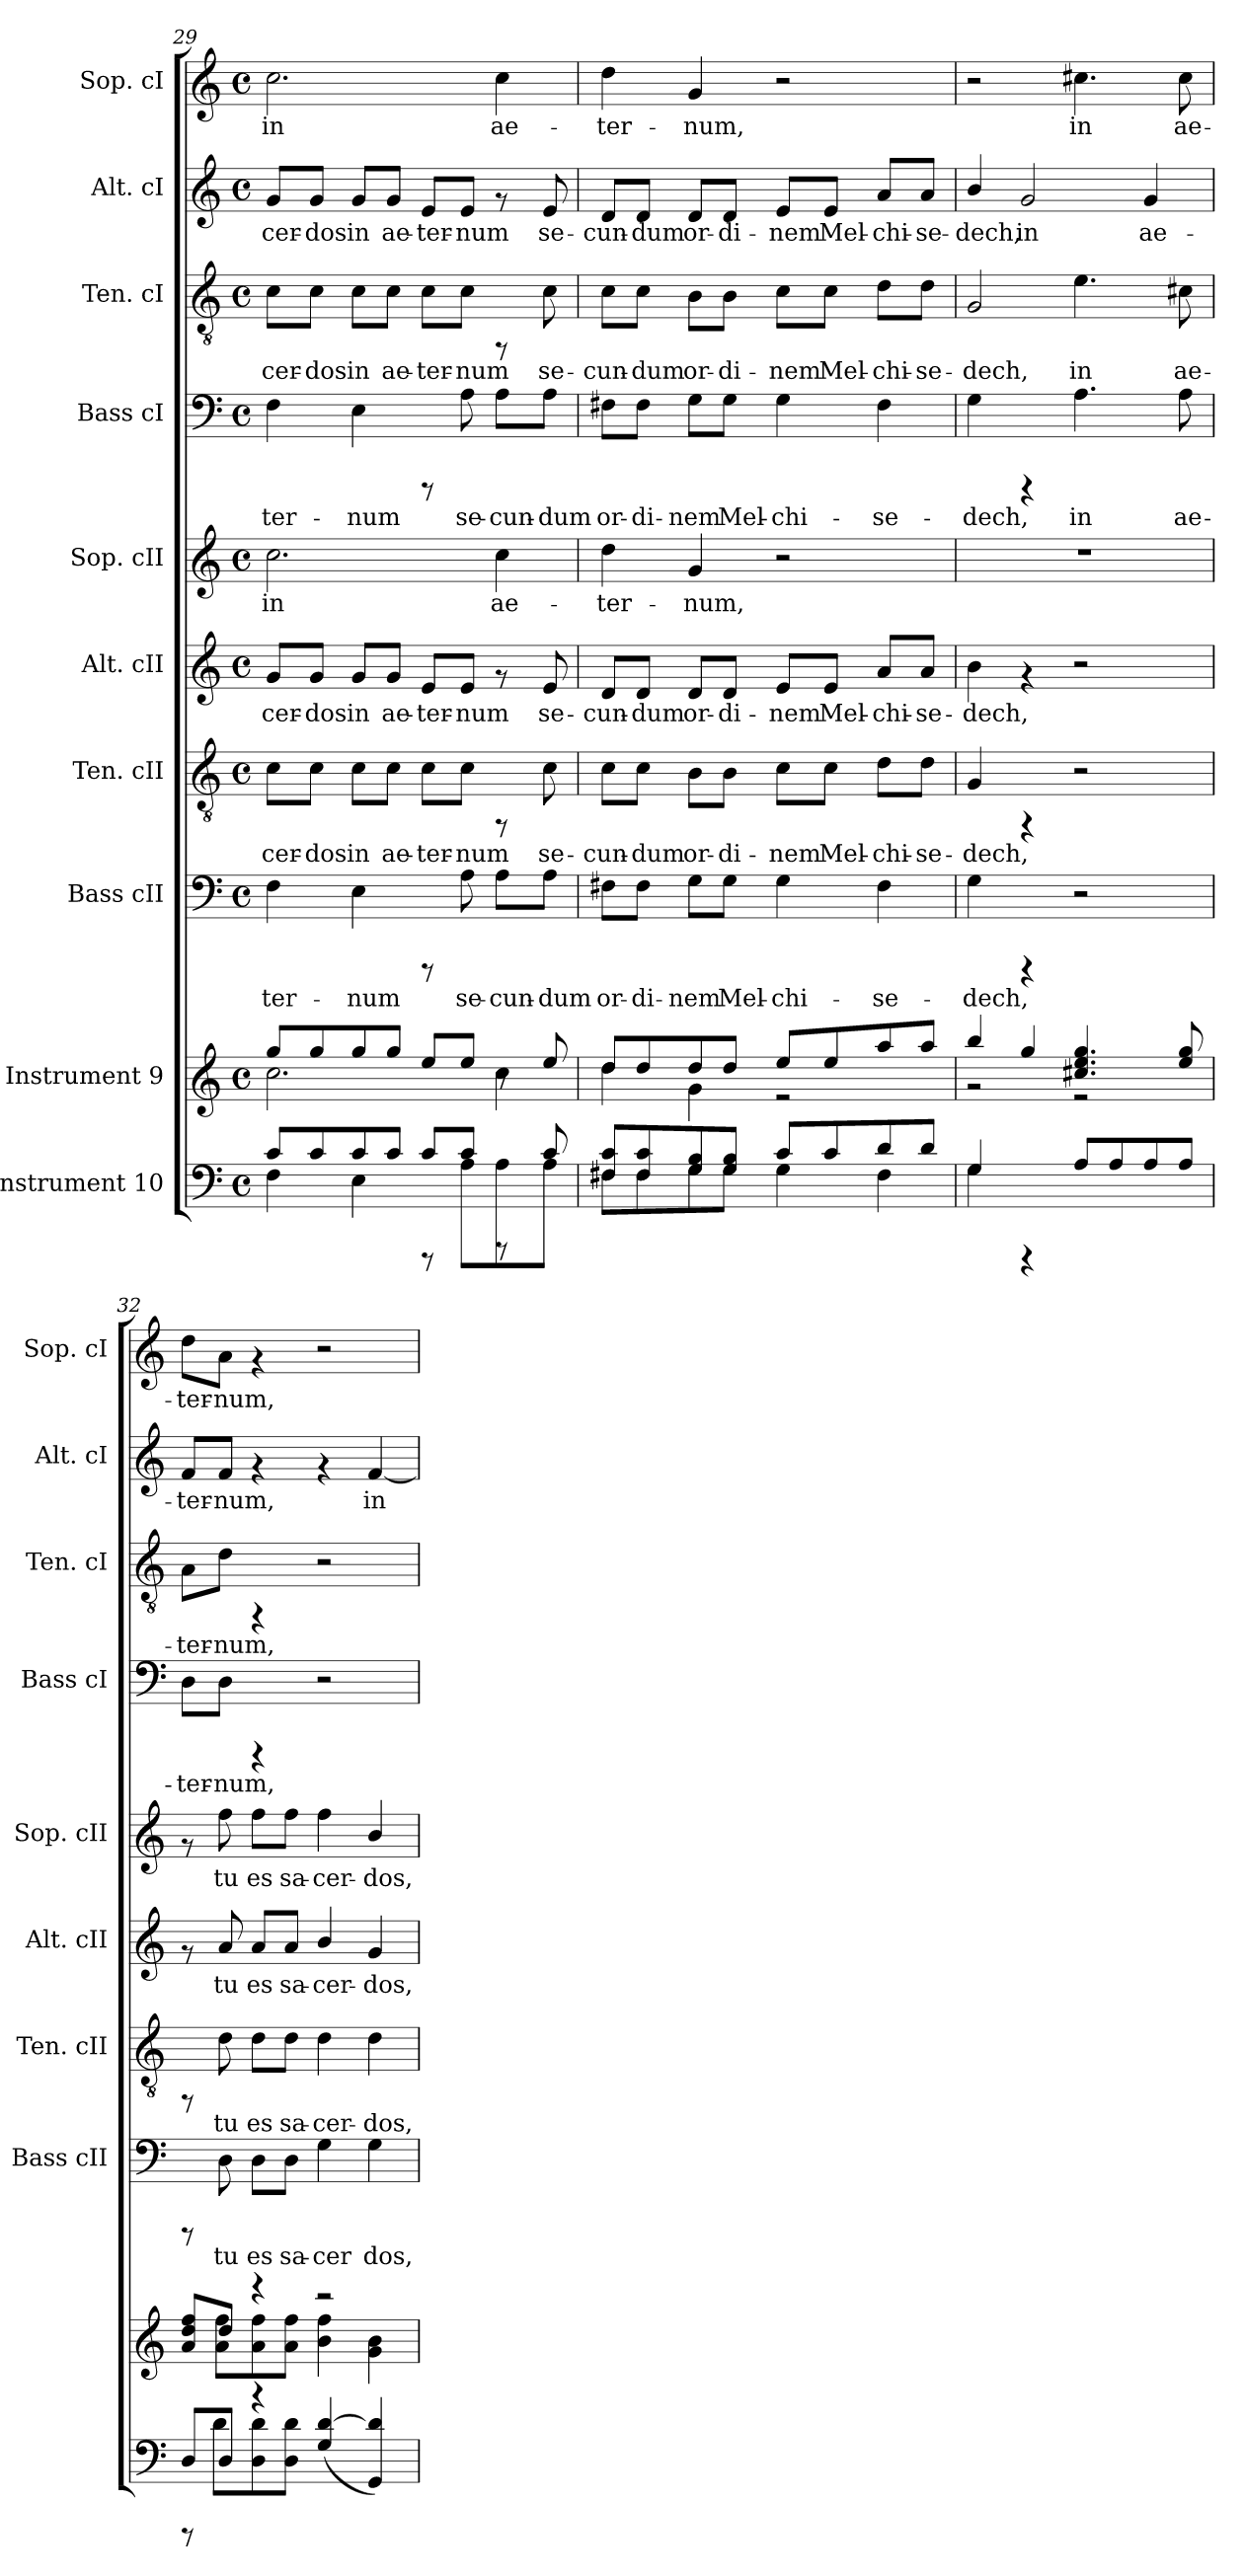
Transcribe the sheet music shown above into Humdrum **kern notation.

**kern	**kern	**kern	**text	**kern	**text	**kern	**text	**kern	**text	**kern	**text	**kern	**text	**kern	**text	**kern	**text
*part10	*part9	*part8	*part8	*part7	*part7	*part6	*part6	*part5	*part5	*part4	*part4	*part3	*part3	*part2	*part2	*part1	*part1
*staff10	*staff9	*staff8	*staff8	*staff7	*staff7	*staff6	*staff6	*staff5	*staff5	*staff4	*staff4	*staff3	*staff3	*staff2	*staff2	*staff1	*staff1
*I"Instrument 10	*I"Instrument 9	*I"Bass cII	*	*I"Ten. cII	*	*I"Alt. cII	*	*I"Sop. cII	*	*I"Bass cI	*	*I"Ten. cI	*	*I"Alt. cI	*	*I"Sop. cI	*
*	*	*I'Bass cII	*	*I'Ten. cII	*	*I'Alt. cII	*	*I'Sop. cII	*	*I'Bass cI	*	*I'Ten. cI	*	*I'Alt. cI	*	*I'Sop. cI	*
!!LO:PB:g=z
*clefF4	*clefG2	*clefF4	*	*clefGv2	*	*clefG2	*	*clefG2	*	*clefF4	*	*clefGv2	*	*clefG2	*	*clefG2	*
*k[]	*k[]	*k[]	*	*k[]	*	*k[]	*	*k[]	*	*k[]	*	*k[]	*	*k[]	*	*k[]	*
*C:	*C:	*C:	*	*C:	*	*C:	*	*C:	*	*C:	*	*C:	*	*C:	*	*C:	*
*M4/4	*M4/4	*M4/4	*	*M4/4	*	*M4/4	*	*M4/4	*	*M4/4	*	*M4/4	*	*M4/4	*	*M4/4	*
*met(c)	*met(c)	*met(c)	*	*met(c)	*	*met(c)	*	*met(c)	*	*met(c)	*	*met(c)	*	*met(c)	*	*met(c)	*
=29	=29	=29	=29	=29	=29	=29	=29	=29	=29	=29	=29	=29	=29	=29	=29	=29	=29
*^	*^	*	*	*	*	*	*	*	*	*	*	*	*	*	*	*	*
!	!	!	!	!	!LO:LY:b:cj	!	!LO:LY:b:cj	!	!LO:LY:b:cj	!	!LO:LY:b:cj	!	!LO:LY:b:cj	!	!LO:LY:b:cj	!	!LO:LY:b:cj	!	!LO:LY:b:cj
8c/L	4F\	8gg/L	2.cc\	4F\	ter-	8c\L	cer-	8g/L	cer-	2.cc\	in	4F\	-ter-	8c\L	-cer-	8g/L	-cer-	2.cc\	in
!	!	!	!	!	!	!	!LO:LY:b:cj	!	!LO:LY:b:cj	!	!	!	!	!	!LO:LY:b:cj	!	!LO:LY:b:cj	!	!
8c/	.	8gg/	.	.	.	8c\J	-dos	8g/J	-dos	.	.	.	.	8c\J	-dos	8g/J	-dos	.	.
!	!	!	!	!	!LO:LY:b:cj	!	!LO:LY:b:cj	!	!LO:LY:b:cj	!	!	!	!LO:LY:b:cj	!	!LO:LY:b:cj	!	!LO:LY:b:cj	!	!
8c/	4E\	8gg/	.	4E\	-num	8c\L	in	8g/L	in	.	.	4E\	-num	8c\L	in	8g/L	in	.	.
!	!	!	!	!	!	!	!LO:LY:b:cj	!	!LO:LY:b:cj	!	!	!	!	!	!LO:LY:b:cj	!	!LO:LY:b:cj	!	!
8c/J	.	8gg/J	.	.	.	8c\J	ae-	8g/J	ae-	.	.	.	.	8c\J	ae-	8g/J	ae-	.	.
!	!	!	!	!	!	!	!LO:LY:b:cj	!	!LO:LY:b:cj	!	!	!	!	!	!LO:LY:b:cj	!	!LO:LY:b:cj	!	!
8c/L	8rCCC	8ee/L	.	8rCCC	.	8c\L	-ter-	8e/L	-ter-	.	.	8rCCC	.	8c\L	-ter-	8e/L	-ter-	.	.
!	!	!	!	!	!LO:LY:b:cj	!	!LO:LY:b:cj	!	!LO:LY:b:cj	!	!	!	!LO:LY:b:cj	!	!LO:LY:b:cj	!	!LO:LY:b:cj	!	!
8c/J	8A\L	8ee/J	.	8A\	se-	8c\J	-num	8e/J	-num	.	.	8A\	se-	8c\J	-num	8e/J	-num	.	.
!	!	!	!	!	!LO:LY:b:cj	!	!	!	!	!	!LO:LY:b:cj	!	!LO:LY:b:cj	!	!	!	!	!	!LO:LY:b:cj
8rEEE	8A\	8ra	4cc\	8A\L	-cun-	8rFF	.	8rf	.	4cc\	ae-	8A\L	-cun-	8rFF	.	8rf	.	4cc\	ae-
!	!	!	!	!	!LO:LY:b:cj	!	!LO:LY:b:cj	!	!LO:LY:b:cj	!	!	!	!LO:LY:b:cj	!	!LO:LY:b:cj	!	!LO:LY:b:cj	!	!
8c/	8A\J	8ee/	.	8A\J	-dum	8c\	se-	8e/	se-	.	.	8A\J	-dum	8c\	se-	8e/	se-	.	.
=30	=30	=30	=30	=30	=30	=30	=30	=30	=30	=30	=30	=30	=30	=30	=30	=30	=30	=30	=30
!	!	!	!	!	!LO:LY:b:cj	!	!LO:LY:b:cj	!	!LO:LY:b:cj	!	!LO:LY:b:cj	!	!LO:LY:b:cj	!	!LO:LY:b:cj	!	!LO:LY:b:cj	!	!LO:LY:b:cj
8c/ 8F#X/L	8F#\L	8dd/L	4dd\	8F#X\L	or-	8c\L	-cun-	8d/L	-cun-	4dd\	-ter-	8F#X\L	or-	8c\L	-cun-	8d/L	-cun-	4dd\	-ter-
!	!	!	!	!	!LO:LY:b:cj	!	!LO:LY:b:cj	!	!LO:LY:b:cj	!	!	!	!LO:LY:b:cj	!	!LO:LY:b:cj	!	!LO:LY:b:cj	!	!
8c/ 8F#/	8F#\	8dd/	.	8F#\J	-di-	8c\J	-dum	8d/J	-dum	.	.	8F#\J	-di-	8c\J	-dum	8d/J	-dum	.	.
!	!	!	!	!	!LO:LY:b:cj	!	!LO:LY:b:cj	!	!LO:LY:b:cj	!	!LO:LY:b:cj	!	!LO:LY:b:cj	!	!LO:LY:b:cj	!	!LO:LY:b:cj	!	!LO:LY:b:cj
8B/ 8G/	8G\	8dd/	4g\	8G\L	-nem	8B\L	or-	8d/L	or-	4g/	-num,	8G\L	-nem	8B\L	or-	8d/L	or-	4g/	-num,
!	!	!	!	!	!LO:LY:b:cj	!	!LO:LY:b:cj	!	!LO:LY:b:cj	!	!	!	!LO:LY:b:cj	!	!LO:LY:b:cj	!	!LO:LY:b:cj	!	!
8B/ 8G/J	8G\J	8dd/J	.	8G\J	Mel-	8B\J	-di-	8d/J	-di-	.	.	8G\J	Mel-	8B\J	-di-	8d/J	-di-	.	.
!	!	!	!	!	!LO:LY:b:cj	!	!LO:LY:b:cj	!	!LO:LY:b:cj	!	!	!	!LO:LY:b:cj	!	!LO:LY:b:cj	!	!LO:LY:b:cj	!	!
8c/L	4G\	8ee/L	2r	4G\	-chi-	8c\L	-nem	8e/L	-nem	2r	.	4G\	-chi-	8c\L	-nem	8e/L	-nem	2r	.
!	!	!	!	!	!	!	!LO:LY:b:cj	!	!LO:LY:b:cj	!	!	!	!	!	!LO:LY:b:cj	!	!LO:LY:b:cj	!	!
8c/	.	8ee/	.	.	.	8c\J	Mel-	8e/J	Mel-	.	.	.	.	8c\J	Mel-	8e/J	Mel-	.	.
!	!	!	!	!	!LO:LY:b:cj	!	!LO:LY:b:cj	!	!LO:LY:b:cj	!	!	!	!LO:LY:b:cj	!	!LO:LY:b:cj	!	!LO:LY:b:cj	!	!
8d/	4F#\	8aa/	.	4F#\	-se-	8d\L	-chi-	8a/L	-chi-	.	.	4F#\	-se-	8d\L	-chi-	8a/L	-chi-	.	.
!	!	!	!	!	!	!	!LO:LY:b:cj	!	!LO:LY:b:cj	!	!	!	!	!	!LO:LY:b:cj	!	!LO:LY:b:cj	!	!
8d/J	.	8aa/J	.	.	.	8d\J	-se-	8a/J	-se-	.	.	.	.	8d\J	-se-	8a/J	-se-	.	.
=31	=31	=31	=31	=31	=31	=31	=31	=31	=31	=31	=31	=31	=31	=31	=31	=31	=31	=31	=31
!	!	!	!	!	!LO:LY:b:cj	!	!LO:LY:b:cj	!	!LO:LY:b:cj	!	!	!	!LO:LY:b:cj	!	!LO:LY:b:cj	!	!LO:LY:b:cj	!	!
4G/	4G\	4bb/	2r	4G\	-dech,	4G/	-dech,	4b\	-dech,	1r	.	4G\	-dech,	2G/	-dech,	4b/	-dech,	2r	.
!	!	!	!	!	!	!	!	!	!	!	!	!	!	!	!	!	!LO:LY:b:cj	!	!
4rCCC	2.ryy	4gg/	.	4rCCC	.	4rFF	.	4rf	.	.	.	4rCCC	.	.	.	2g/	in	.	.
!	!	!	!	!	!	!	!	!	!	!	!	!	!LO:LY:b:cj	!	!LO:LY:b:cj	!	!	!	!LO:LY:b:cj
8A/L	.	4.gg/ 4.ee/ 4.cc#X/	2r	2r	.	2r	.	2r	.	.	.	4.A\	in	4.e\	in	.	.	4.cc#X\	in
8A/	.	.	.	.	.	.	.	.	.	.	.	.	.	.	.	.	.	.	.
!	!	!	!	!	!	!	!	!	!	!	!	!	!	!	!	!	!LO:LY:b:cj	!	!
8A/	.	.	.	.	.	.	.	.	.	.	.	.	.	.	.	4g/	ae-	.	.
!	!	!	!	!	!	!	!	!	!	!	!	!	!LO:LY:b:cj	!	!LO:LY:b:cj	!	!	!	!LO:LY:b:cj
8A/J	.	8gg/ 8ee/	.	.	.	.	.	.	.	.	.	8A\	ae-	8c#X\	ae-	.	.	8cc#\	ae-
!!LO:PB:g=z
=32	=32	=32	=32	=32	=32	=32	=32	=32	=32	=32	=32	=32	=32	=32	=32	=32	=32	=32	=32
!	!	!	!	!	!	!	!	!	!	!	!	!	!LO:LY:b:cj	!	!LO:LY:b:cj	!	!LO:LY:b:cj	!	!LO:LY:b:cj
8D/L	8rCCC	8ff/ 8dd/ 8a/L	8ryy	8rCCC	.	8rFF	.	8rf	.	8rf	.	8D\L	-ter-	8A\L	-ter-	8f/L	-ter-	8dd\L	-ter-
!	!	!	!	!	!LO:LY:b:cj	!	!LO:LY:b:cj	!	!LO:LY:b:cj	!	!LO:LY:b:cj	!	!LO:LY:b:cj	!	!LO:LY:b:cj	!	!LO:LY:b:cj	!	!LO:LY:b:cj
8D/J	8d\L	8dd/J	8ff\ 8a\L	8D\	tu	8d\	tu	8a/	tu	8ff\	tu	8D\J	-num,	8d\J	-num,	8f/J	-num,	8a\J	-num,
!	!	!	!	!	!LO:LY:b:cj	!	!LO:LY:b:cj	!	!LO:LY:b:cj	!	!LO:LY:b:cj	!	!	!	!	!	!	!	!
4r	8d\ 8D\	4r	8ff\ 8a\	8D\L	es	8d\L	es	8a/L	es	8ff\L	es	4rCCC	.	4rFF	.	4rf	.	4rf	.
!	!	!	!	!	!LO:LY:b:cj	!	!LO:LY:b:cj	!	!LO:LY:b:cj	!	!LO:LY:b:cj	!	!	!	!	!	!	!	!
.	8d\ 8D\J	.	8ff\ 8a\J	8D\J	sa-	8d\J	sa-	8a/J	sa-	8ff\J	sa-	.	.	.	.	.	.	.	.
!	!	!	!	!	!LO:LY:b:cj	!	!LO:LY:b:cj	!	!LO:LY:b:cj	!	!LO:LY:b:cj	!	!	!	!	!	!	!	!
(<[>4d/ 4G/	2ryy	2r	4ff\ 4b\	4G\	-cer	4d\	-cer-	4b/	-cer-	4ff\	-cer-	2r	.	2r	.	4rf	.	2r	.
!	!	!	!	!	!LO:LY:b:cj	!	!LO:LY:b:cj	!	!LO:LY:b:cj	!	!LO:LY:b:cj	!	!	!	!	!	!LO:LY:b:cj	!	!
4d/] 4GG/)	.	.	4g\ 4b\	4G\	dos,	4d\	-dos,	4g/	-dos,	4b/	-dos,	.	.	.	.	[<4f/	in	.	.
*v	*v	*	*	*	*	*	*	*	*	*	*	*	*	*	*	*	*	*	*
*	*v	*v	*	*	*	*	*	*	*	*	*	*	*	*	*	*	*	*
=	=	=	=	=	=	=	=	=	=	=	=	=	=	=	=	=	=
*-	*-	*-	*-	*-	*-	*-	*-	*-	*-	*-	*-	*-	*-	*-	*-	*-	*-
